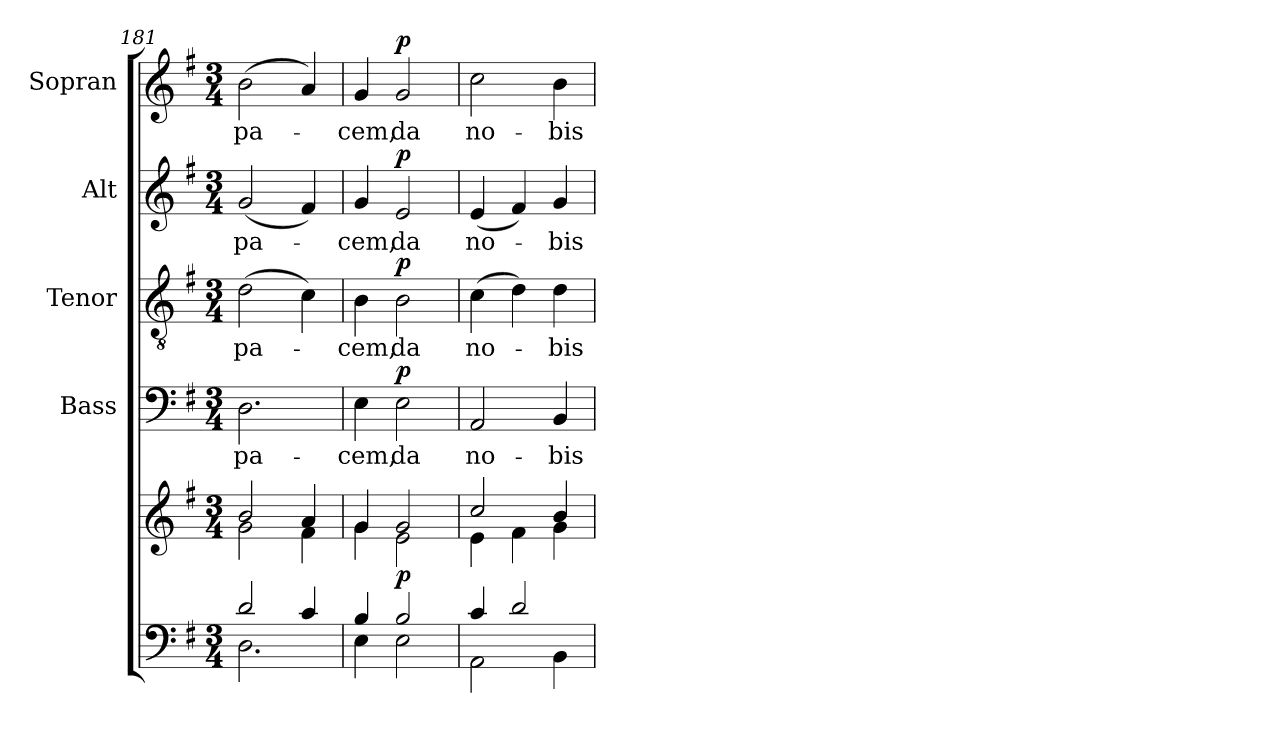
**kern	**kern	**dynam	**kern	**text	**dynam	**kern	**text	**dynam	**kern	**text	**dynam	**kern	**text	**dynam
*part5	*part5	*part5	*part4	*part4	*part4	*part3	*part3	*part3	*part2	*part2	*part2	*part1	*part1	*part1
*staff6	*staff5	*staff5/6	*staff4	*staff4	*staff4	*staff3	*staff3	*staff3	*staff2	*staff2	*staff2	*staff1	*staff1	*staff1
*	*	*	*I"Bass	*	*	*I"Tenor	*	*	*I"Alt	*	*	*I"Sopran	*	*
*	*	*	*I'B.	*	*	*I'T.	*	*	*I'A.	*	*	*I'S.	*	*
!!LO:LB:g=z
*clefF4	*clefG2	*	*clefF4	*	*	*clefGv2	*	*	*clefG2	*	*	*clefG2	*	*
*k[f#]	*k[f#]	*	*k[f#]	*	*	*k[f#]	*	*	*k[f#]	*	*	*k[f#]	*	*
*G:	*G:	*	*G:	*	*	*G:	*	*	*G:	*	*	*G:	*	*
*M3/4	*M3/4	*	*M3/4	*	*	*M3/4	*	*	*M3/4	*	*	*M3/4	*	*
=181	=181	=181	=181	=181	=181	=181	=181	=181	=181	=181	=181	=181	=181	=181
*^	*^	*	*	*	*	*	*	*	*	*	*	*	*	*
!	!	!	!	!	!	!LO:LY:b	!	!	!LO:LY:b	!	!	!LO:LY:b	!	!	!LO:LY:b	!
2d/	2.D\	2b/	2g\	.	2.D\	pa-	.	(>2d\	pa-	.	(<2g/	pa-	.	(>2b\	pa-	.
4c/	.	4a/	4f#\	.	.	.	.	4c\)	.	.	4f#/)	.	.	4a/)	.	.
=182	=182	=182	=182	=182	=182	=182	=182	=182	=182	=182	=182	=182	=182	=182	=182	=182
!	!	!	!	!	!	!LO:LY:b	!	!	!LO:LY:b	!	!	!LO:LY:b	!	!	!LO:LY:b	!
4B/	4E\	4g/	4g\	.	4E\	-cem,	.	4B\	-cem,	.	4g/	-cem,	.	4g/	-cem,	.
!	!	!	!	!LO:DY:b	!	!LO:LY:b	!LO:DY:a	!	!LO:LY:b	!LO:DY:a	!	!LO:LY:b	!LO:DY:a	!	!LO:LY:b	!LO:DY:a
2B/	2E\	2g/	2e\	p	2E\	da	p	2B\	da	p	2e/	da	p	2g/	da	p
=183	=183	=183	=183	=183	=183	=183	=183	=183	=183	=183	=183	=183	=183	=183	=183	=183
!	!	!	!	!	!	!LO:LY:b	!	!	!LO:LY:b	!	!	!LO:LY:b	!	!	!LO:LY:b	!
4c/	2AA\	2cc/	4e\	.	2AA/	no-	.	(>4c\	no-	.	(<4e/	no-	.	2cc\	no-	.
2d/	.	.	4f#\	.	.	.	.	4d\)	.	.	4f#/)	.	.	.	.	.
!	!	!	!	!	!	!LO:LY:b	!	!	!LO:LY:b	!	!	!LO:LY:b	!	!	!LO:LY:b	!
.	4BB\	4b/	4g\	.	4BB/	-bis	.	4d\	-bis	.	4g/	-bis	.	4b\	-bis	.
*v	*v	*	*	*	*	*	*	*	*	*	*	*	*	*	*	*
*	*v	*v	*	*	*	*	*	*	*	*	*	*	*	*	*
=	=	=	=	=	=	=	=	=	=	=	=	=	=	=
*-	*-	*-	*-	*-	*-	*-	*-	*-	*-	*-	*-	*-	*-	*-
